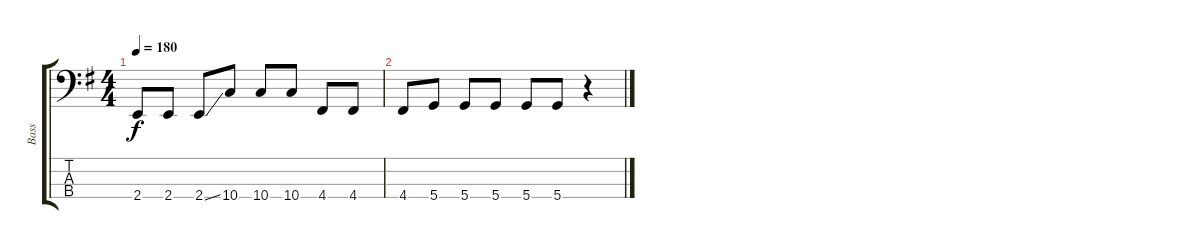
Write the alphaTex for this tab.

\track ("Bass" "Bass") {instrument electricbassfinger}
\staff {score tabs}
\tuning (G2 D2 A1 D1) {hide}
\ts (4 4)
\tempo 180
\clef f4
\ks g
2.4.8{dy f} 2.4.8 2.4{ss}.8 10.4.8 10.4.8 10.4.8 4.4.8 4.4.8 |
4.4.8 5.4.8 5.4.8 5.4.8 5.4.8 5.4.8 r.4
